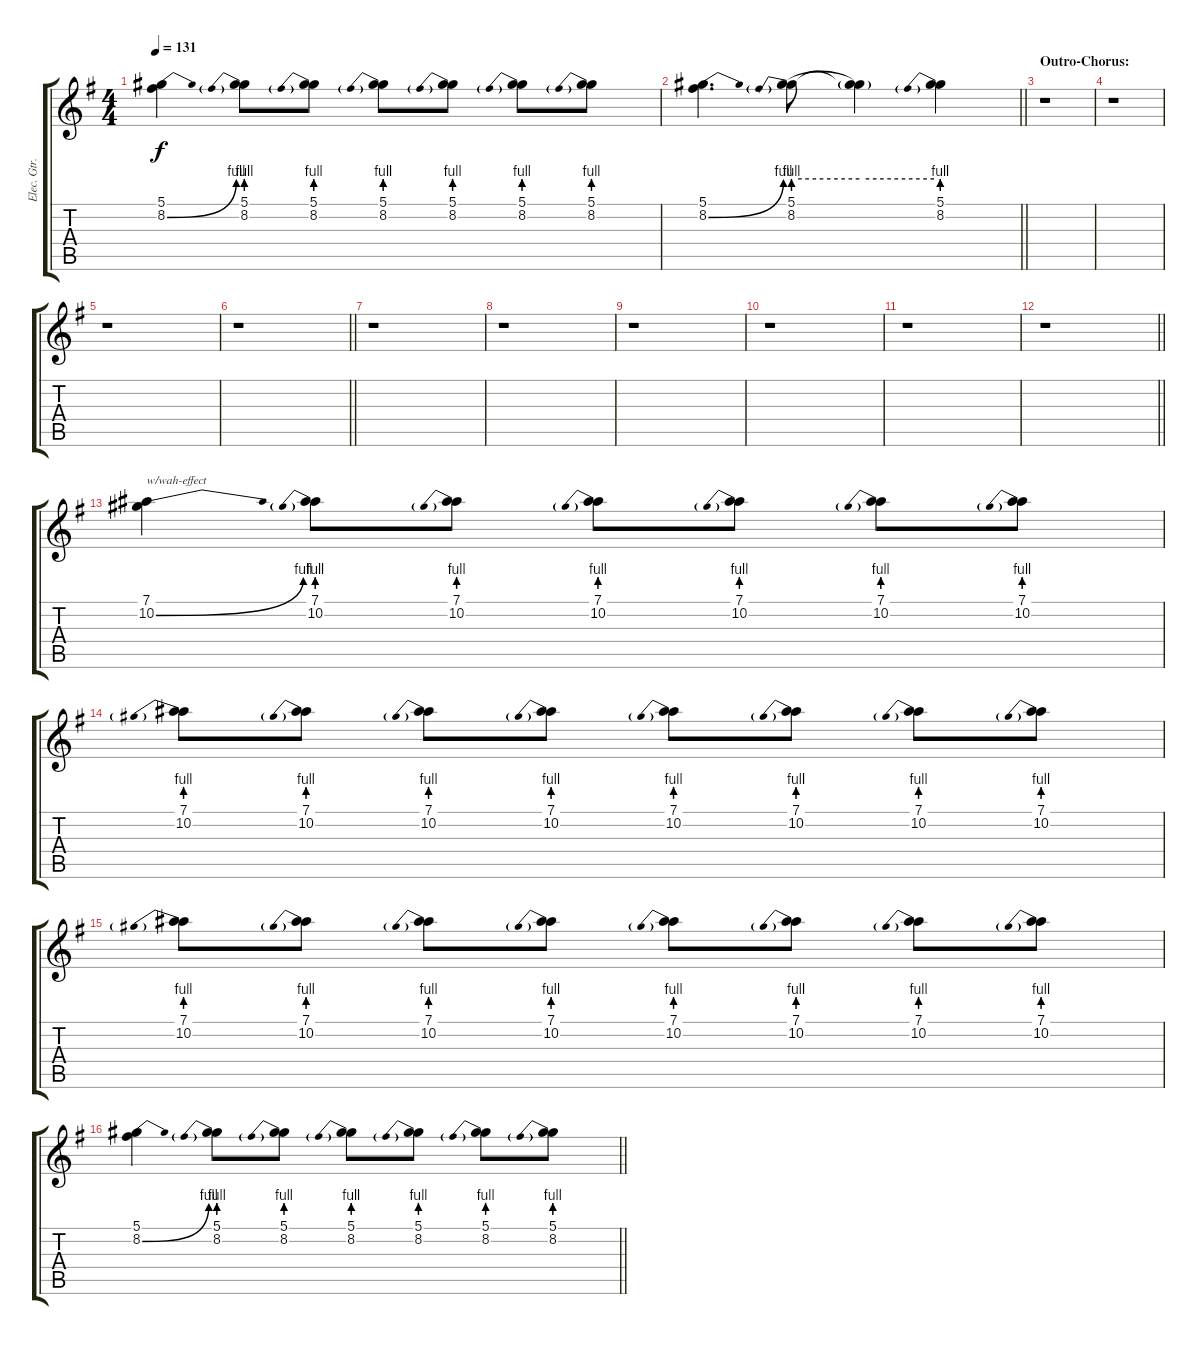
\track ("Elec. Gtr. 4" "Elec. Gtr.") {instrument electricguitarclean}
\staff {score tabs}
\tuning (Eb4 Bb3 Gb3 Db3 Ab2 Eb2) {hide}
\ts (4 4)
\tempo 131
\clef g2
\ks g
(5.1 8.2{be (bend 0 0 60 4)}).4{dy f} (5.1 8.2{be (prebend 0 4 60 4)}).8 (5.1 8.2{be (prebend 0 4 60 4)}).8 (5.1 8.2{be (prebend 0 4 60 4)}).8 (5.1 8.2{be (prebend 0 4 60 4)}).8 (5.1 8.2{be (prebend 0 4 60 4)}).8 (5.1 8.2{be (prebend 0 4 60 4)}).8 |
\barLineRight lightlight
(5.1 8.2{be (bend 0 0 60 4)}).4{d} (5.1 8.2{be (prebend 0 4 60 4)}).8 (5.1{t} 8.2{be (hold 0 4 60 4) t}).4 (5.1 8.2{be (prebend 0 4 60 4)}).4 |
\section ("" "Outro-Chorus:")
r.1 |
r.1 |
r.1 |
\barLineRight lightlight
r.1 |
r.1 |
r.1 |
r.1 |
r.1 |
r.1 |
\barLineRight lightlight
r.1 |
(7.1 10.2{be (bend 0 0 60 4)}).4{txt "w/wah-effect" volume 14} (7.1 10.2{be (prebend 0 4 60 4)}).8 (7.1 10.2{be (prebend 0 4 60 4)}).8 (7.1 10.2{be (prebend 0 4 60 4)}).8 (7.1 10.2{be (prebend 0 4 60 4)}).8 (7.1 10.2{be (prebend 0 4 60 4)}).8 (7.1 10.2{be (prebend 0 4 60 4)}).8 |
(7.1 10.2{be (prebend 0 4 60 4)}).8 (7.1 10.2{be (prebend 0 4 60 4)}).8 (7.1 10.2{be (prebend 0 4 60 4)}).8 (7.1 10.2{be (prebend 0 4 60 4)}).8 (7.1 10.2{be (prebend 0 4 60 4)}).8 (7.1 10.2{be (prebend 0 4 60 4)}).8 (7.1 10.2{be (prebend 0 4 60 4)}).8 (7.1 10.2{be (prebend 0 4 60 4)}).8 |
(7.1 10.2{be (prebend 0 4 60 4)}).8 (7.1 10.2{be (prebend 0 4 60 4)}).8 (7.1 10.2{be (prebend 0 4 60 4)}).8 (7.1 10.2{be (prebend 0 4 60 4)}).8 (7.1 10.2{be (prebend 0 4 60 4)}).8 (7.1 10.2{be (prebend 0 4 60 4)}).8 (7.1 10.2{be (prebend 0 4 60 4)}).8 (7.1 10.2{be (prebend 0 4 60 4)}).8 |
\barLineRight lightlight
(5.1 8.2{be (bend 0 0 60 4)}).4 (5.1 8.2{be (prebend 0 4 60 4)}).8 (5.1 8.2{be (prebend 0 4 60 4)}).8 (5.1 8.2{be (prebend 0 4 60 4)}).8 (5.1 8.2{be (prebend 0 4 60 4)}).8 (5.1 8.2{be (prebend 0 4 60 4)}).8 (5.1 8.2{be (prebend 0 4 60 4)}).8
